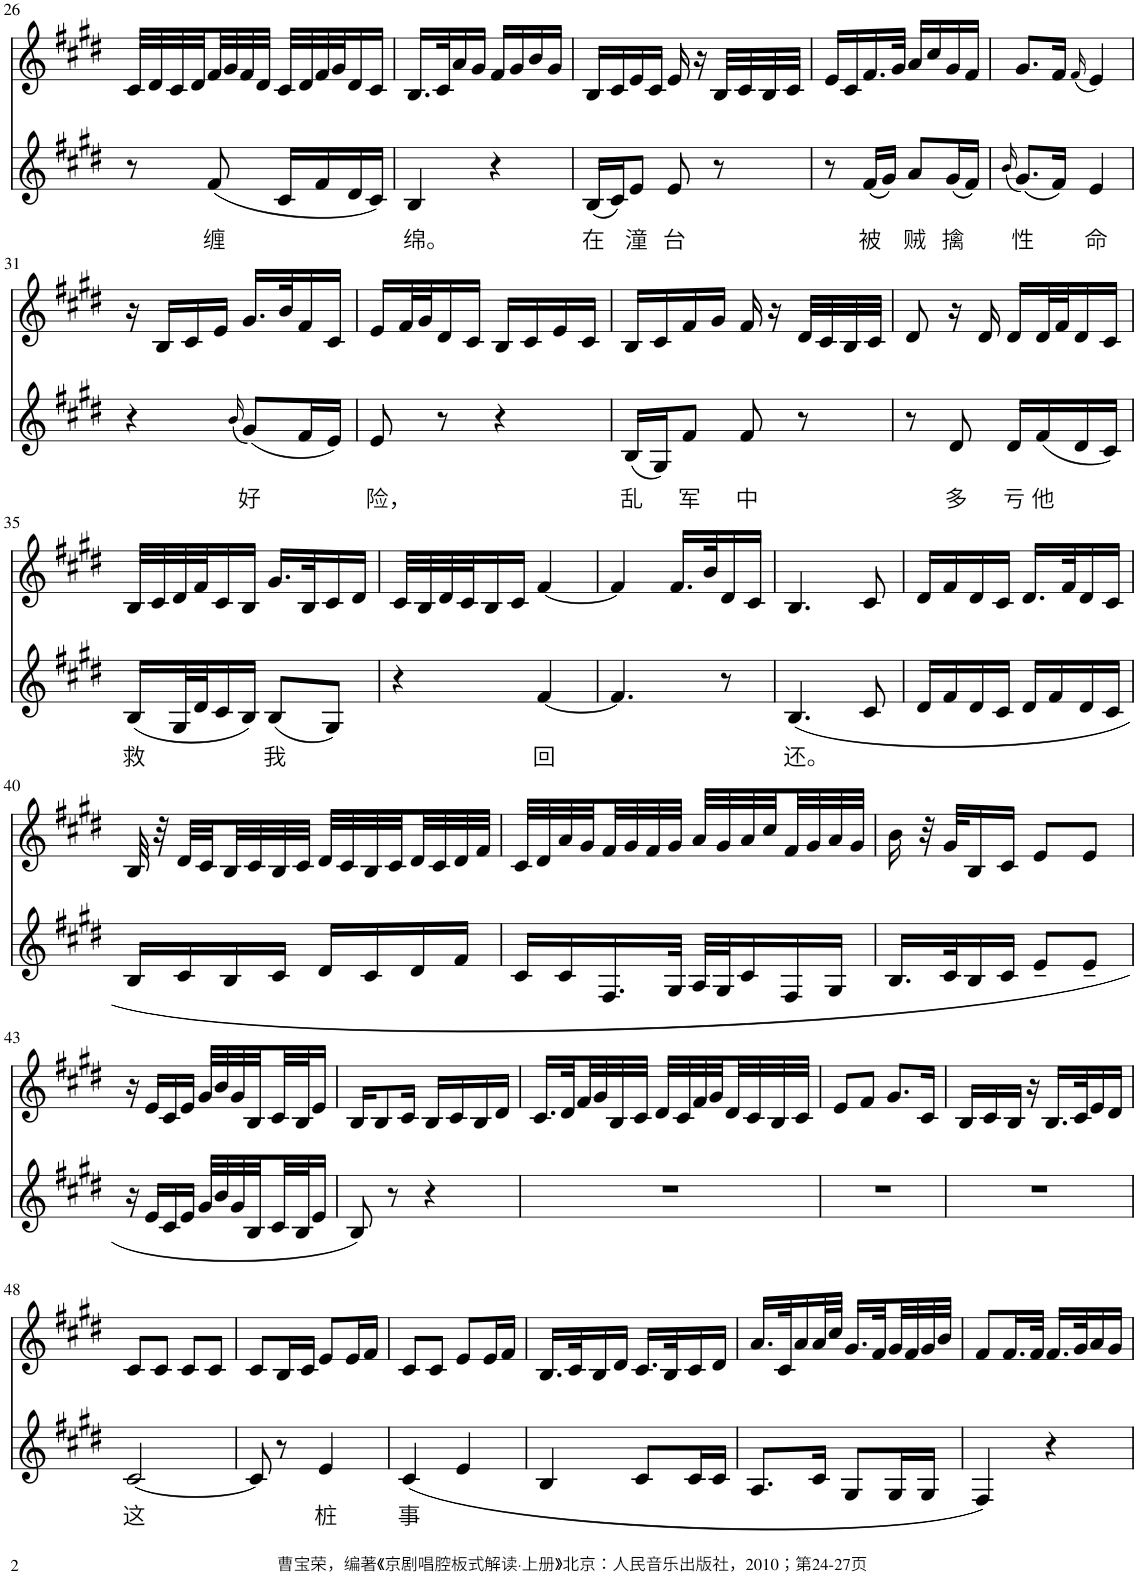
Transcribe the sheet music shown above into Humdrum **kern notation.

**kern	**text	**kern
*part2	*part2	*part1
*staff2	*staff2	*staff1
*I"Piano	*	*I"Piano
*I'Pno	*	*I'Pno
!!LO:PB:g=z
*clefG2	*	*clefG2
*k[f#c#g#d#]	*	*k[f#c#g#d#]
*M2/4	*	*M2/4
=26	=26	=26
8r	.	32c#/LLL
.	.	32d#/
.	.	32c#/
.	.	32d#/
!	!LO:LY:b	!
(8f#/	缠	32f#/
.	.	32g#/
.	.	32f#/
.	.	32d#/JJJ
16c#/LL	.	32c#/LLL
.	.	32d#/
16f#/	.	32f#/
.	.	32g#/J
16d#/	.	16d#/
16c#/JJ)	.	16c#/JJ
=27	=27	=27
!	!LO:LY:b	!
4B/	绵。	16.B/LL
.	.	32c#/K
.	.	16a/
.	.	16g#/JJ
4r	.	16f#/LL
.	.	16g#/
.	.	16b/
.	.	16g#/JJ
=28	=28	=28
!	!LO:LY:b	!
(16B/LL	在	16B/LL
16c#/J)	.	16c#/
!	!LO:LY:b	!
8e/J	潼	16e/
.	.	16c#/JJ
!	!LO:LY:b	!
8e/	台	16e/
.	.	16r
8r	.	32B/LLL
.	.	32c#/
.	.	32B/
.	.	32c#/JJJ
=29	=29	=29
8r	.	16e/LL
.	.	16c#/
!	!LO:LY:b	!
(16f#/LL	被	16.f#/
16g#/JJ)	.	.
.	.	32g#/JJk
!	!LO:LY:b	!
8a/L	贼	16a/LL
.	.	16cc#/
!	!LO:LY:b	!
(16g#/L	擒	16g#/
16f#/JJ)	.	16f#/JJ
=30	=30	=30
(16qb/	.	.
!	!LO:LY:b	!
(8.g#/L)	性	8.g#/L
16f#/Jk)	.	16f#/Jk
.	.	(16qf#/
!	!LO:LY:b	!
4e/	命	4e/)
!!LO:LB:g=z
=31	=31	=31
4r	.	16r
.	.	16B/LL
.	.	16c#/
.	.	16e/JJ
(16qb/	.	.
!	!LO:LY:b	!
(8g#/L)	好	16.g#/LL
.	.	32b/K
16f#/L	.	16f#/
16e/JJ)	.	16c#/JJ
=32	=32	=32
!	!LO:LY:b	!
8e/	险，	16e/LL
.	.	32f#/L
.	.	32g#/J
8r	.	16d#/
.	.	16c#/JJ
4r	.	16B/LL
.	.	16c#/
.	.	16e/
.	.	16c#/JJ
=33	=33	=33
!	!LO:LY:b	!
(16B/LL	乱	16B/LL
16G#/J)	.	16c#/
!	!LO:LY:b	!
8f#/J	军	16f#/
.	.	16g#/JJ
!	!LO:LY:b	!
8f#/	中	16f#/
.	.	16r
8r	.	32d#/LLL
.	.	32c#/
.	.	32B/
.	.	32c#/JJJ
=34	=34	=34
8r	.	8d#/
!	!LO:LY:b	!
8d#/	多	16r
.	.	16d#/
!	!LO:LY:b	!
16d#/LL	亏	16d#/LL
!	!LO:LY:b	!
(16f#/	他	32d#/L
.	.	32f#/J
16d#/	.	16d#/
16c#/JJ)	.	16c#/JJ
!!LO:LB:g=z
=35	=35	=35
!	!LO:LY:b	!
(16B/LL	救	32B/LLL
.	.	32c#/
32G#/L	.	32d#/
32d#/J	.	32f#/J
16c#/	.	16c#/
16B/JJ)	.	16B/JJ
!	!LO:LY:b	!
(8B/L	我	16.g#/LL
.	.	32B/K
8G#/J)	.	16c#/
.	.	16d#/JJ
=36	=36	=36
4r	.	32c#/LLL
.	.	32B/
.	.	32d#/
.	.	32c#/J
.	.	16B/
.	.	16c#/JJ
!	!LO:LY:b	!
[4f#/	回	[4f#/
=37	=37	=37
4.f#/]	.	4f#/]
.	.	16.f#/LL
.	.	32b/K
8r	.	16d#/
.	.	16c#/JJ
=38	=38	=38
!	!LO:LY:b	!
(4.B/	还。	4.B/
8c#/	.	8c#/
=39	=39	=39
16d#/LL	.	16d#/LL
16f#/	.	16f#/
16d#/	.	16d#/
16c#/JJ	.	16c#/JJ
16d#/LL	.	16.d#/LL
16f#/	.	.
.	.	32f#/K
16d#/	.	16d#/
16c#/JJ	.	16c#/JJ
!!LO:LB:g=z
=40	=40	=40
16B/LL	.	32B/
.	.	32r
16c#/	.	32d#/LLL
.	.	32c#/
16B/	.	32B/
.	.	32c#/
16c#/JJ	.	32B/
.	.	32c#/JJJ
16d#/LL	.	32d#/LLL
.	.	32c#/
16c#/	.	32B/
.	.	32c#/
16d#/	.	32d#/
.	.	32c#/
16f#/JJ	.	32d#/
.	.	32f#/JJJ
=41	=41	=41
16c#/LL	.	32c#/LLL
.	.	32d#/
16c#/	.	32a/
.	.	32g#/
16.F#/	.	32f#/
.	.	32g#/
.	.	32f#/
32G#/JJk	.	32g#/JJJ
32A/LLL	.	32a/LLL
32G#/J	.	32g#/
16c#/	.	32a/
.	.	32cc#/
16F#/	.	32f#/
.	.	32g#/
16G#/JJ	.	32a/
.	.	32g#/JJJ
=42	=42	=42
16.B/LL	.	16b\
.	.	32r
32c#/K	.	32g#/KLL
16B/	.	16B/
16c#/JJ	.	16c#/JJ
8e~/L	.	8e/L
8e~/J	.	8e/J
!!LO:LB:g=z
=43	=43	=43
16r	.	16r
16e/LL	.	16e/LL
16c#/	.	16c#/
16e/JJ	.	16e/JJ
32g#/LLL	.	32g#/LLL
32b/	.	32b/
32g#/	.	32g#/
32B/	.	32B/
32c#/	.	32c#/
32B/J	.	32B/J
16e/JJ	.	16e/JJ
=44	=44	=44
8B/)	.	16B/KL
.	.	8B/
8r	.	.
.	.	16c#/Jk
4r	.	16B/LL
.	.	16c#/
.	.	16B/
.	.	16d#/JJ
=45	=45	=45
2r	.	16.c#/LL
.	.	32d#/L
.	.	32f#/
.	.	32g#/
.	.	32B/
.	.	32c#/JJJ
.	.	32d#/LLL
.	.	32c#/
.	.	32f#/
.	.	32g#/
.	.	32d#/
.	.	32c#/
.	.	32B/
.	.	32c#/JJJ
=46	=46	=46
2r	.	8e/L
.	.	8f#/J
.	.	8.g#/L
.	.	16c#/Jk
=47	=47	=47
2r	.	16B/LL
.	.	16c#/
.	.	16B/JJ
.	.	16r
.	.	16.B/LL
.	.	32c#/K
.	.	16e/
.	.	16d#/JJ
!!LO:LB:g=z
=48	=48	=48
!	!LO:LY:b	!
[2c#/	这	8c#/L
.	.	8c#/J
.	.	8c#/L
.	.	8c#/J
=49	=49	=49
8c#/]	.	8c#/L
8r	.	16B/L
.	.	16c#/JJ
!	!LO:LY:b	!
4e/	桩	8e/L
.	.	16e/L
.	.	16f#/JJ
=50	=50	=50
!	!LO:LY:b	!
(4c#/	事	8c#/L
.	.	8c#/J
4e/	.	8e/L
.	.	16e/L
.	.	16f#/JJ
=51	=51	=51
4B/	.	16.B/LL
.	.	32c#/K
.	.	16B/
.	.	16d#/JJ
8c#/L	.	16.c#/LL
.	.	32B/K
16c#/L	.	16c#/
16c#/JJ	.	16d#/JJ
=52	=52	=52
8.A/L	.	16.a/LL
.	.	32c#/K
.	.	16a/
16c#/Jk	.	32a/L
.	.	32cc#/JJJ
8G#/L	.	16.g#/LL
.	.	32f#/L
16G#/L	.	32g#/
.	.	32f#/
16G#/JJ	.	32g#/
.	.	32b/JJJ
=53	=53	=53
4F#/)	.	8f#/L
.	.	16.f#/L
.	.	32f#/JJk
4r	.	16.f#/LL
.	.	32g#/K
.	.	16a/
.	.	16g#/JJ
=	=	=
*-	*-	*-
